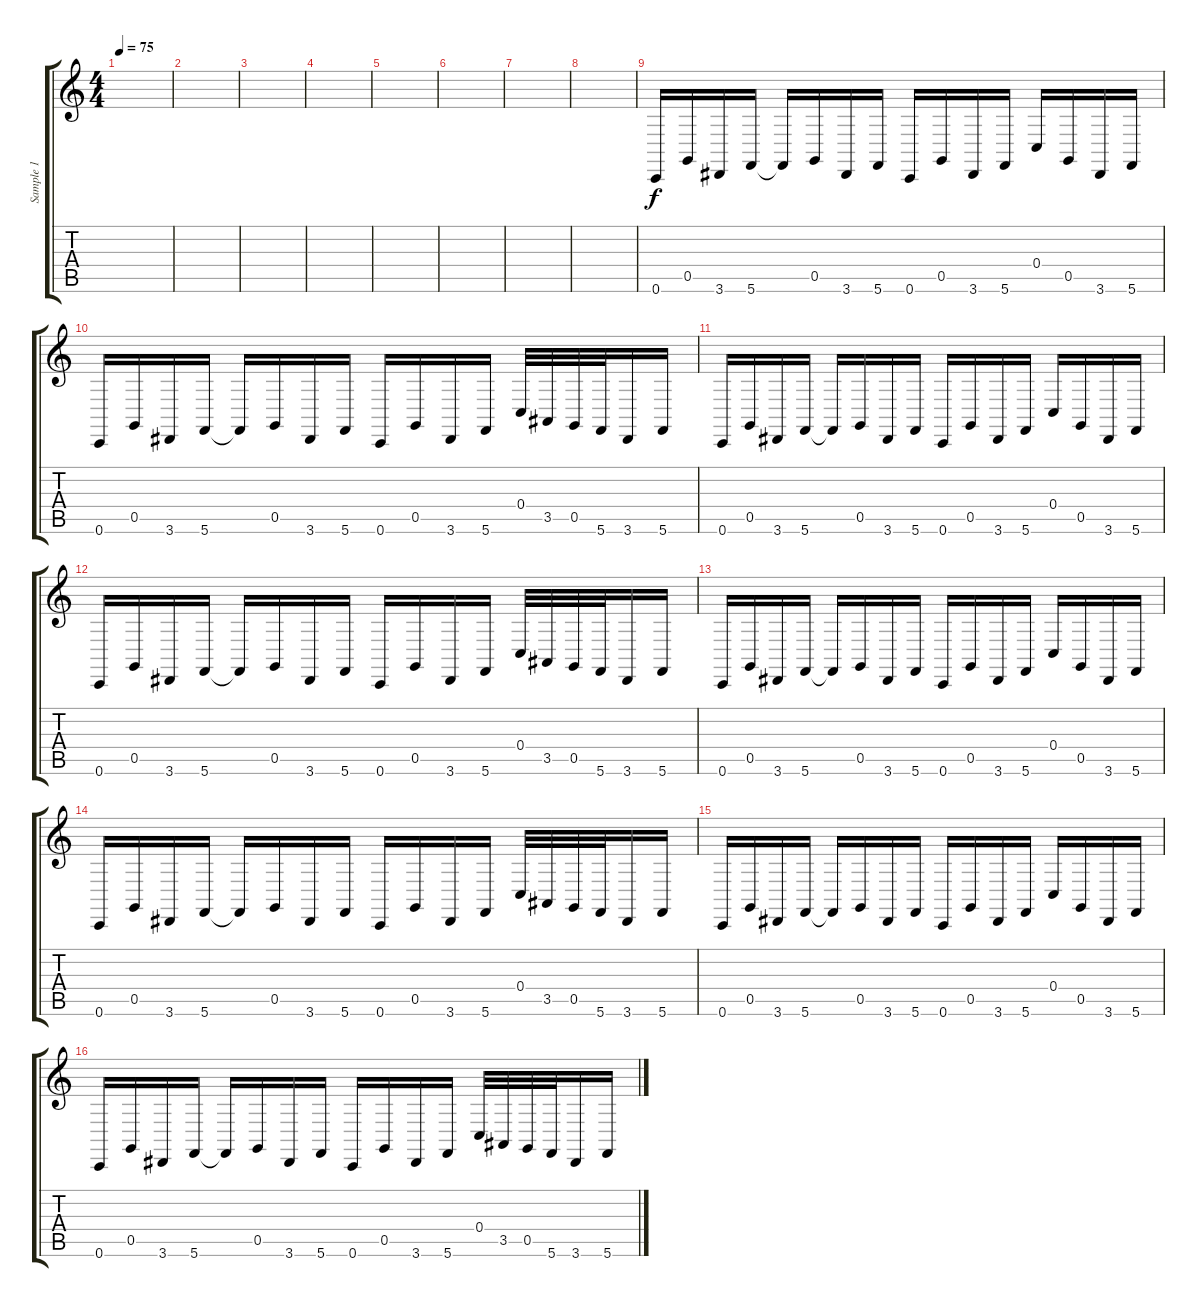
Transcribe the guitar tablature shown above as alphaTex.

\track ("Sample 1" "Sample 1") {instrument pad1newage}
\staff {score tabs}
\tuning (D4 A3 F3 C3 G2 C2) {hide}
\ts (4 4)
\tempo 75
\clef g2
\ks c
|
|
|
|
|
|
|
|
0.6.16{volume 14 instrument pad1newage} 0.5.16 3.6.16 5.6.16 5.6{t}.16 0.5.16 3.6.16 5.6.16 0.6.16 0.5.16 3.6.16 5.6.16 0.4.16 0.5.16 3.6.16 5.6.16 |
0.6.16{volume 14 instrument pad1newage} 0.5.16 3.6.16 5.6.16 5.6{t}.16 0.5.16 3.6.16 5.6.16 0.6.16 0.5.16 3.6.16 5.6.16 0.4.32 3.5.32 0.5.32 5.6.32 3.6.16 5.6.16 |
0.6.16{volume 14 instrument pad1newage} 0.5.16 3.6.16 5.6.16 5.6{t}.16 0.5.16 3.6.16 5.6.16 0.6.16 0.5.16 3.6.16 5.6.16 0.4.16 0.5.16 3.6.16 5.6.16 |
0.6.16{volume 14 instrument pad1newage} 0.5.16 3.6.16 5.6.16 5.6{t}.16 0.5.16 3.6.16 5.6.16 0.6.16 0.5.16 3.6.16 5.6.16 0.4.32 3.5.32 0.5.32 5.6.32 3.6.16 5.6.16 |
0.6.16{volume 14 instrument pad1newage} 0.5.16 3.6.16 5.6.16 5.6{t}.16 0.5.16 3.6.16 5.6.16 0.6.16 0.5.16 3.6.16 5.6.16 0.4.16 0.5.16 3.6.16 5.6.16 |
0.6.16{volume 14 instrument pad1newage} 0.5.16 3.6.16 5.6.16 5.6{t}.16 0.5.16 3.6.16 5.6.16 0.6.16 0.5.16 3.6.16 5.6.16 0.4.32 3.5.32 0.5.32 5.6.32 3.6.16 5.6.16 |
0.6.16{volume 14 instrument pad1newage} 0.5.16 3.6.16 5.6.16 5.6{t}.16 0.5.16 3.6.16 5.6.16 0.6.16 0.5.16 3.6.16 5.6.16 0.4.16 0.5.16 3.6.16 5.6.16 |
0.6.16{volume 14 instrument pad1newage} 0.5.16 3.6.16 5.6.16 5.6{t}.16 0.5.16 3.6.16 5.6.16 0.6.16 0.5.16 3.6.16 5.6.16 0.4.32 3.5.32 0.5.32 5.6.32 3.6.16 5.6.16
